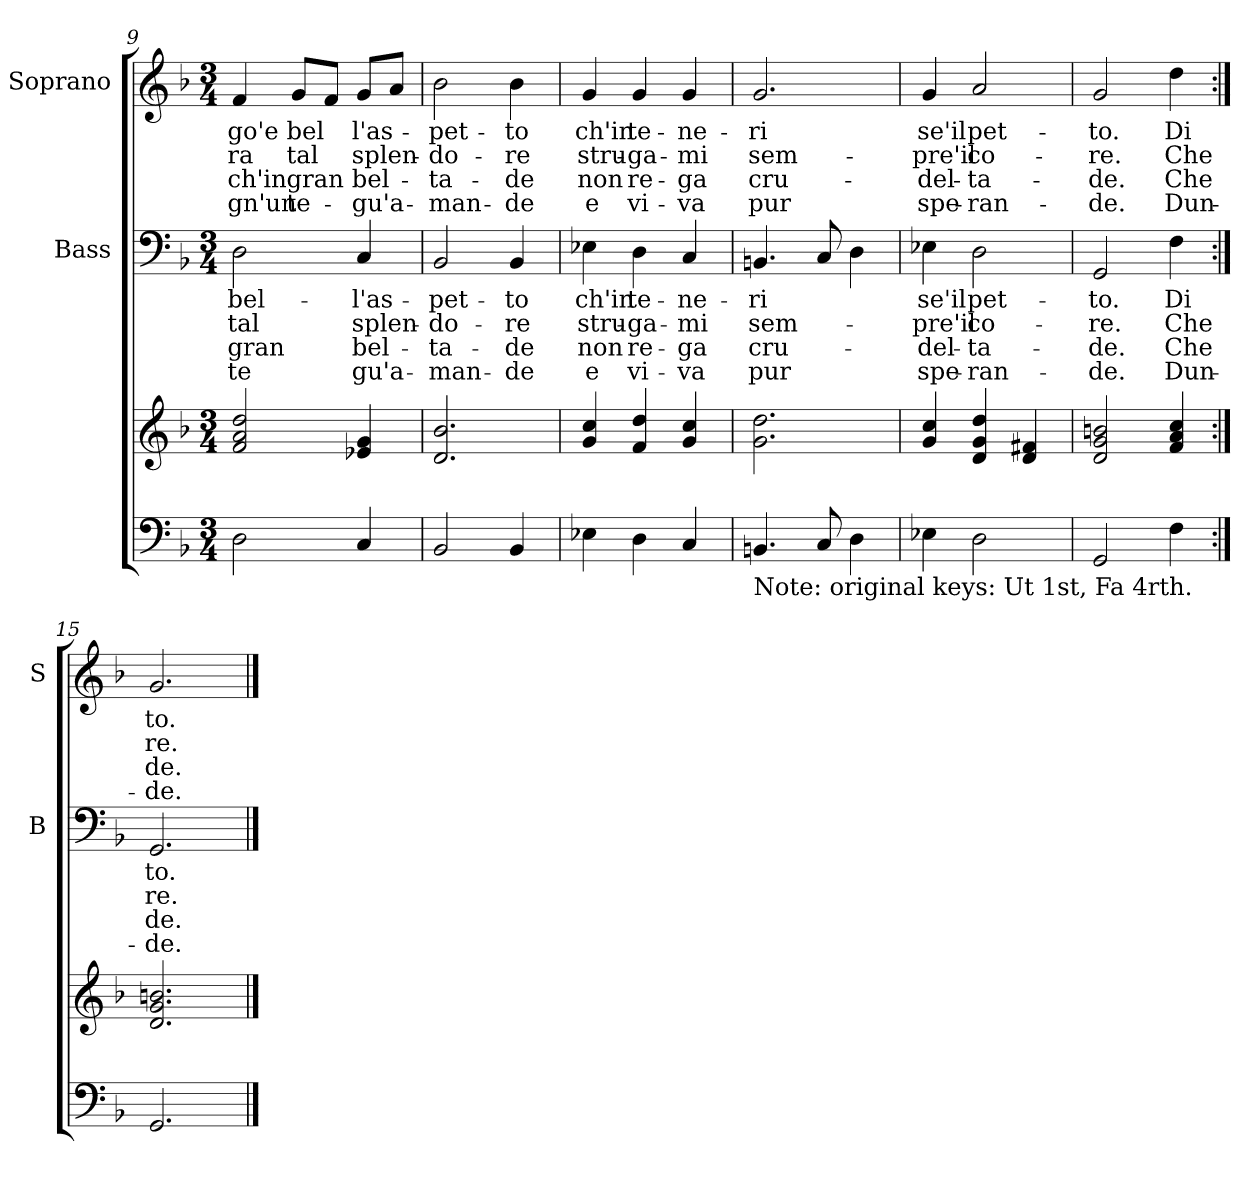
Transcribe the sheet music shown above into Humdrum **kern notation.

**kern	**kern	**kern	**text	**text	**text	**text	**kern	**text	**text	**text	**text
*part3	*part3	*part2	*part2	*part2	*part2	*part2	*part1	*part1	*part1	*part1	*part1
*staff4	*staff3	*staff2	*staff2	*staff2	*staff2	*staff2	*staff1	*staff1	*staff1	*staff1	*staff1
*	*	*I"Bass	*	*	*	*	*I"Soprano	*	*	*	*
*	*	*I'B	*	*	*	*	*I'S	*	*	*	*
*clefF4	*clefG2	*clefF4	*	*	*	*	*clefG2	*	*	*	*
*k[b-]	*k[b-]	*k[b-]	*	*	*	*	*k[b-]	*	*	*	*
*F:	*F:	*F:	*	*	*	*	*F:	*	*	*	*
*M3/4	*M3/4	*M3/4	*	*	*	*	*M3/4	*	*	*	*
=9	=9	=9	=9	=9	=9	=9	=9	=9	=9	=9	=9
2D\	2f/ 2a/ 2dd/	2D\	bel-	tal	gran	te	4f/	-go'e	-ra	ch'in	-gn'un
.	.	.	.	.	.	.	8g/L	bel	tal	gran	te-
.	.	.	.	.	.	.	8f/J	.	.	.	.
4C/	4e-X/ 4g/	4C/	-l'as-	splen-	bel-	gu'a-	8g/L	l'as-	splen-	bel-	-gu'a-
.	.	.	.	.	.	.	8a/J	.	.	.	.
=10	=10	=10	=10	=10	=10	=10	=10	=10	=10	=10	=10
2BB-/	2.d/ 2.b-/	2BB-/	-pet-	-do-	-ta-	-man-	2b-\	-pet-	-do-	-ta-	-man-
4BB-/	.	4BB-/	-to	-re	-de	-de	4b-\	-to	-re	-de	-de
!!LO:PB:g=z
=11	=11	=11	=11	=11	=11	=11	=11	=11	=11	=11	=11
4E-X\	4g/ 4cc/	4E-X\	ch'in	stru-	non	e	4g/	ch'in	stru-	non	e
4D\	4f/ 4dd/	4D\	te-	-ga-	re-	vi-	4g/	te-	-ga-	re-	vi-
4C/	4g/ 4cc/	4C/	-ne-	-mi	-ga	-va	4g/	-ne-	-mi	-ga	-va
=12	=12	=12	=12	=12	=12	=12	=12	=12	=12	=12	=12
!LO:TX:b:t=Note&colon; original keys&colon; Ut 1st, Fa 4rth.	!	!	!	!	!	!	!	!	!	!	!
4.BBn/	2.g\ 2.dd\	4.BBn/	-ri	sem-	cru-	pur	2.g/	-ri	sem-	cru-	pur
8C/	.	8C/	.	.	.	.	.	.	.	.	.
4D\	.	4D\	.	.	.	.	.	.	.	.	.
=13	=13	=13	=13	=13	=13	=13	=13	=13	=13	=13	=13
4E-X\	4g/ 4cc/	4E-X\	se'il	-pre'il	-del-	spe-	4g/	se'il	-pre'il	-del-	spe-
2D\	4d/ 4g/ 4dd/	2D\	pet-	co-	-ta-	-ran-	2a/	pet-	co-	-ta-	-ran-
.	4d/ 4f#X/	.	.	.	.	.	.	.	.	.	.
=14	=14	=14	=14	=14	=14	=14	=14	=14	=14	=14	=14
2GG/	2d/ 2g/ 2bn/	2GG/	-to.	-re.	-de.	-de.	2g/	-to.	-re.	-de.	-de.
4F\	4f/ 4a/ 4cc/	4F\	Di	Che	Che	Dun-	4dd\	Di	Che	Che	Dun-
=15:|!	=15:|!	=15:|!	=15:|!	=15:|!	=15:|!	=15:|!	=15:|!	=15:|!	=15:|!	=15:|!	=15:|!
2.GG/	2.d/ 2.g/ 2.bn/	2.GG/	to.	re.	de.	-de.	2.g/	to.	re.	de.	-de.
==	==	==	==	==	==	==	==	==	==	==	==
*-	*-	*-	*-	*-	*-	*-	*-	*-	*-	*-	*-
